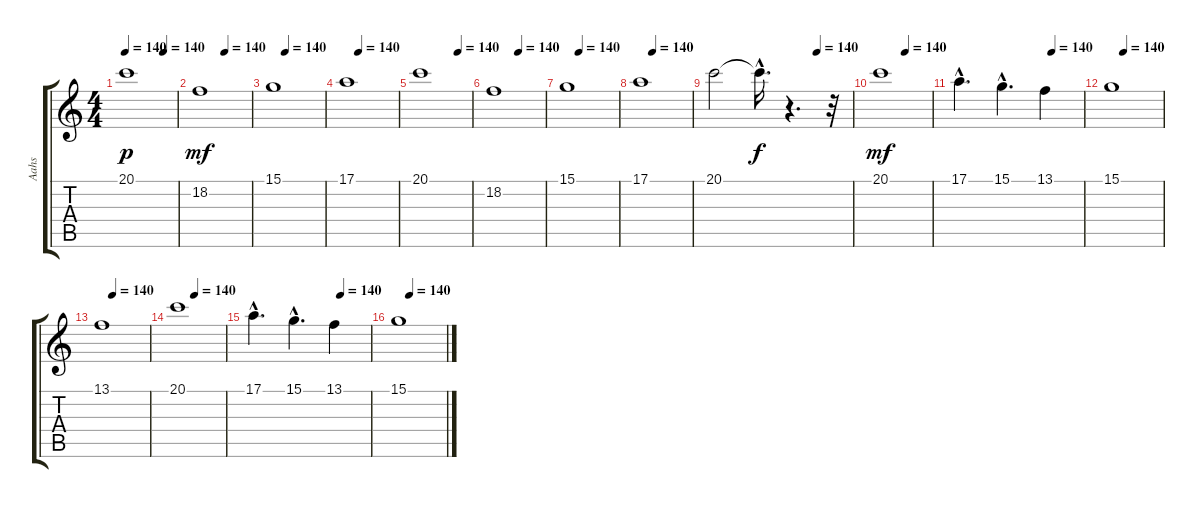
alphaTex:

\track ("Aahs" "Aahs") {instrument choiraahs}
\staff {score tabs}
\tuning (E4 B3 G3 D3 A2 E2) {hide}
\ts (4 4)
\tempo 140
\tempo (140 0.75)
\clef g2
\ks c
20.1.1{dy p} |
\tempo (140 0.5)
18.2.1{dy mf} |
\tempo (140 0.25)
15.1.1 |
\tempo (140 0.25)
17.1.1 |
\tempo (140 0.75)
20.1.1 |
\tempo (140 0.5)
18.2.1 |
\tempo (140 0.25)
15.1.1 |
\tempo (140 0.25)
17.1.1 |
\tempo (140 0.75)
20.1.2 20.1{hac t}.16{d dy f} r.4{d} r.32 |
\tempo (140 0.5)
20.1.1{dy mf} |
\tempo (140 0.75)
17.1{hac}.4{d} 15.1{hac}.4{d} 13.1.4 |
\tempo (140 0.25)
15.1.1 |
\tempo (140 0.25)
13.1.1 |
\tempo (140 0.375)
20.1.1 |
\tempo (140 0.75)
17.1{hac}.4{d} 15.1{hac}.4{d} 13.1.4 |
\tempo (140 0.25)
15.1.1
